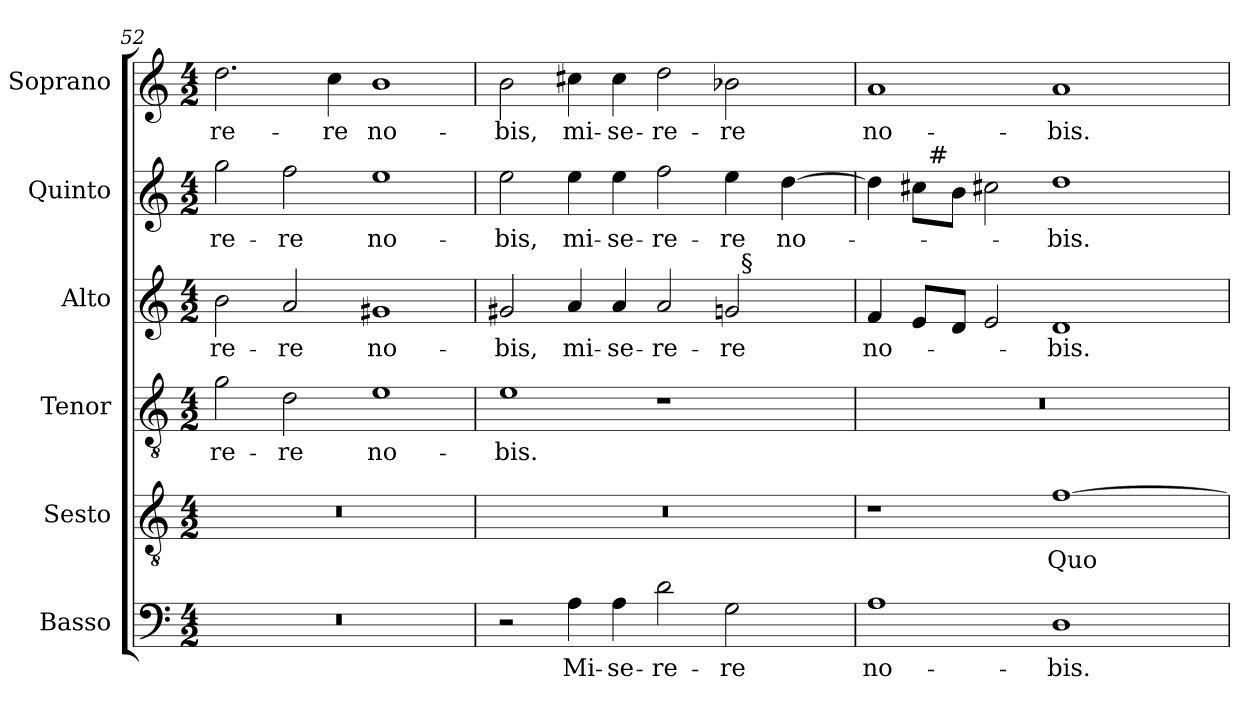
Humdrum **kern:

**kern	**text	**kern	**text	**kern	**text	**kern	**text	**kern	**text	**kern	**text
*part6	*part6	*part5	*part5	*part4	*part4	*part3	*part3	*part2	*part2	*part1	*part1
*staff6	*staff6	*staff5	*staff5	*staff4	*staff4	*staff3	*staff3	*staff2	*staff2	*staff1	*staff1
*I"Basso	*	*I"Sesto	*	*I"Tenor	*	*I"Alto	*	*I"Quinto	*	*I"Soprano	*
*	*	*I'T.	*	*I'T.	*	*I'A.	*	*	*	*I'Sop.	*
*clefF4	*	*clefGv2	*	*clefGv2	*	*clefG2	*	*clefG2	*	*clefG2	*
*	*	*ITrd7c12	*	*ITrd7c12	*	*	*	*	*	*	*
*k[]	*	*k[]	*	*k[]	*	*k[]	*	*k[]	*	*k[]	*
*C:	*	*C:	*	*C:	*	*C:	*	*C:	*	*C:	*
*M4/2	*	*M4/2	*	*M4/2	*	*M4/2	*	*M4/2	*	*M4/2	*
=52	=52	=52	=52	=52	=52	=52	=52	=52	=52	=52	=52
!LO:N:vis=1	!	!LO:N:vis=1	!	!	!	!	!	!	!	!	!
!	!	!	!	!	!LO:LY:b:color=#000000	!	!	!	!	!	!
!	!	!	!	!	!	!	!LO:LY:b:color=#000000	!	!	!	!
!	!	!	!	!	!	!	!	!	!LO:LY:b:color=#000000	!	!
!	!	!	!	!	!	!	!	!	!	!	!LO:LY:b:color=#000000
0r	.	0r	.	2Gi\	-re-	2bi\	-re-	2ggi\	-re-	2.ddi\	-re-
!	!	!	!	!	!LO:LY:b:color=#000000	!	!	!	!	!	!
!	!	!	!	!	!	!	!LO:LY:b:color=#000000	!	!	!	!
!	!	!	!	!	!	!	!	!	!LO:LY:b:color=#000000	!	!
.	.	.	.	2Di\	-re	2ai/	-re	2ffi\	-re	.	.
!	!	!	!	!	!	!	!	!	!	!	!LO:LY:b:color=#000000
.	.	.	.	.	.	.	.	.	.	4cci\	-re
!	!	!	!	!	!LO:LY:b:color=#000000	!	!	!	!	!	!
!	!	!	!	!	!	!	!LO:LY:b:color=#000000	!	!	!	!
!	!	!	!	!	!	!	!	!	!LO:LY:b:color=#000000	!	!
!	!	!	!	!	!	!	!	!	!	!	!LO:LY:b:color=#000000
.	.	.	.	1Ei	no-	1g#Xi	no-	1eei	no-	1bi	no-
=53	=53	=53	=53	=53	=53	=53	=53	=53	=53	=53	=53
!	!	!LO:N:vis=1	!	!	!	!	!	!	!	!	!
!	!	!	!	!	!LO:LY:b:color=#000000	!	!	!	!	!	!
!	!	!	!	!	!	!	!LO:LY:b:color=#000000	!	!	!	!
!	!	!	!	!	!	!	!	!	!LO:LY:b:color=#000000	!	!
!	!	!	!	!	!	!	!	!	!	!	!LO:LY:b:color=#000000
*	*	*	*	*	*	*^	*	*	*	*	*
2r	.	0r	.	1Ei	-bis.	2g#Xi/	1ryy	-bis,	2eei\	-bis,	2bi\	-bis,
!	!LO:LY:b:color=#000000	!	!	!	!	!	!	!	!	!	!	!
!	!	!	!	!	!	!	!	!LO:LY:b:color=#000000	!	!	!	!
!	!	!	!	!	!	!	!	!	!	!LO:LY:b:color=#000000	!	!
!	!	!	!	!	!	!	!	!	!	!	!	!LO:LY:b:color=#000000
4Ai\	Mi-	.	.	.	.	4ai/	.	mi-	4eei\	mi-	4cc#Xi\	mi-
!	!LO:LY:b:color=#000000	!	!	!	!	!	!	!	!	!	!	!
!	!	!	!	!	!	!	!	!LO:LY:b:color=#000000	!	!	!	!
!	!	!	!	!	!	!	!	!	!	!LO:LY:b:color=#000000	!	!
!	!	!	!	!	!	!	!	!	!	!	!	!LO:LY:b:color=#000000
4Ai\	-se-	.	.	.	.	4ai/	.	-se-	4eei\	-se-	4cc#i\	-se-
!	!LO:LY:b:color=#000000	!	!	!	!	!	!	!	!	!	!	!
!	!	!	!	!	!	!	!	!LO:LY:b:color=#000000	!	!	!	!
!	!	!	!	!	!	!	!	!	!	!LO:LY:b:color=#000000	!	!
!	!	!	!	!	!	!	!	!	!	!	!	!LO:LY:b:color=#000000
2di\	-re-	.	.	1r	.	2ai/	2ryy	-re-	2ffi\	-re-	2ddi\	-re-
!	!LO:LY:b:color=#000000	!	!	!	!	!	!	!	!	!	!	!
!	!	!	!	!	!	!	!	!LO:LY:b:color=#000000	!	!	!	!
!	!	!	!	!	!	!	!	!	!	!LO:LY:b:color=#000000	!	!
!	!	!	!	!	!	!	!	!	!	!	!	!LO:LY:b:color=#000000
2Gi\	-re	.	.	.	.	2gi/	32ryy	-re	4eei\	-re	2b-Xi\	-re
.	.	.	.	.	.	.	256ryy	.	.	.	.	.
!	!	!	!	!	!	!	!LO:TX:a:t=§	!	!	!	!	!
.	.	.	.	.	.	.	4ryy	.	.	.	.	.
!	!	!	!	!	!	!	!	!	!	!LO:LY:b:color=#000000	!	!
.	.	.	.	.	.	.	.	.	[4ddi\	no-	.	.
.	.	.	.	.	.	.	8ryy	.	.	.	.	.
.	.	.	.	.	.	.	16ryy	.	.	.	.	.
.	.	.	.	.	.	.	64..ryy	.	.	.	.	.
*	*	*	*	*	*	*v	*v	*	*	*	*	*
=54	=54	=54	=54	=54	=54	=54	=54	=54	=54	=54	=54
*	*	*	*	*	*	*^	*	*	*	*	*
!	!LO:LY:b:color=#000000	!	!	!LO:N:vis=1	!	!	!	!	!	!	!	!
*	*	*	*	*	*	*v	*v	*	*	*	*	*
*	*	*	*	*	*	*^	*	*	*	*	*
!	!	!	!	!	!	!	!	!LO:LY:b:color=#000000	!	!	!	!
*	*	*	*	*	*	*v	*v	*	*	*	*	*
*	*	*	*	*	*	*^	*	*	*	*	*
!	!	!	!	!	!	!	!	!	!	!	!	!LO:LY:b:color=#000000
*	*	*	*	*	*	*v	*v	*	*^	*	*	*
1Ai	no-	1r	.	0r	.	4fi/	no-	4ddi\]	4ryy	.	1ai	no-
.	.	.	.	.	.	8ei/L	.	8cc#i\L	32ryy	.	.	.
.	.	.	.	.	.	.	.	.	256ryy	.	.	.
!	!	!	!	!	!	!	!	!	!LO:TX:a:t=#	!	!	!
.	.	.	.	.	.	.	.	.	1ryy	.	.	.
.	.	.	.	.	.	8di/J	.	8bi\J	.	.	.	.
.	.	.	.	.	.	2ei/	.	2cc#Xi\	.	.	.	.
!	!LO:LY:b:color=#000000	!	!	!	!	!	!	!	!	!	!	!
!	!	!	!LO:LY:b:color=#000000	!	!	!	!	!	!	!	!	!
!	!	!	!	!	!	!	!LO:LY:b:color=#000000	!	!	!	!	!
!	!	!	!	!	!	!	!	!	!	!LO:LY:b:color=#000000	!	!
!	!	!	!	!	!	!	!	!	!	!	!	!LO:LY:b:color=#000000
1Di	-bis.	[1Fi	Quo-	.	.	1di	-bis.	1ddi	.	-bis.	1ai	-bis.
.	.	.	.	.	.	.	.	.	2ryy	.	.	.
.	.	.	.	.	.	.	.	.	8ryy	.	.	.
.	.	.	.	.	.	.	.	.	16ryy	.	.	.
.	.	.	.	.	.	.	.	.	64..ryy	.	.	.
*	*	*	*	*	*	*	*	*v	*v	*	*	*
=	=	=	=	=	=	=	=	=	=	=	=
*-	*-	*-	*-	*-	*-	*-	*-	*-	*-	*-	*-
